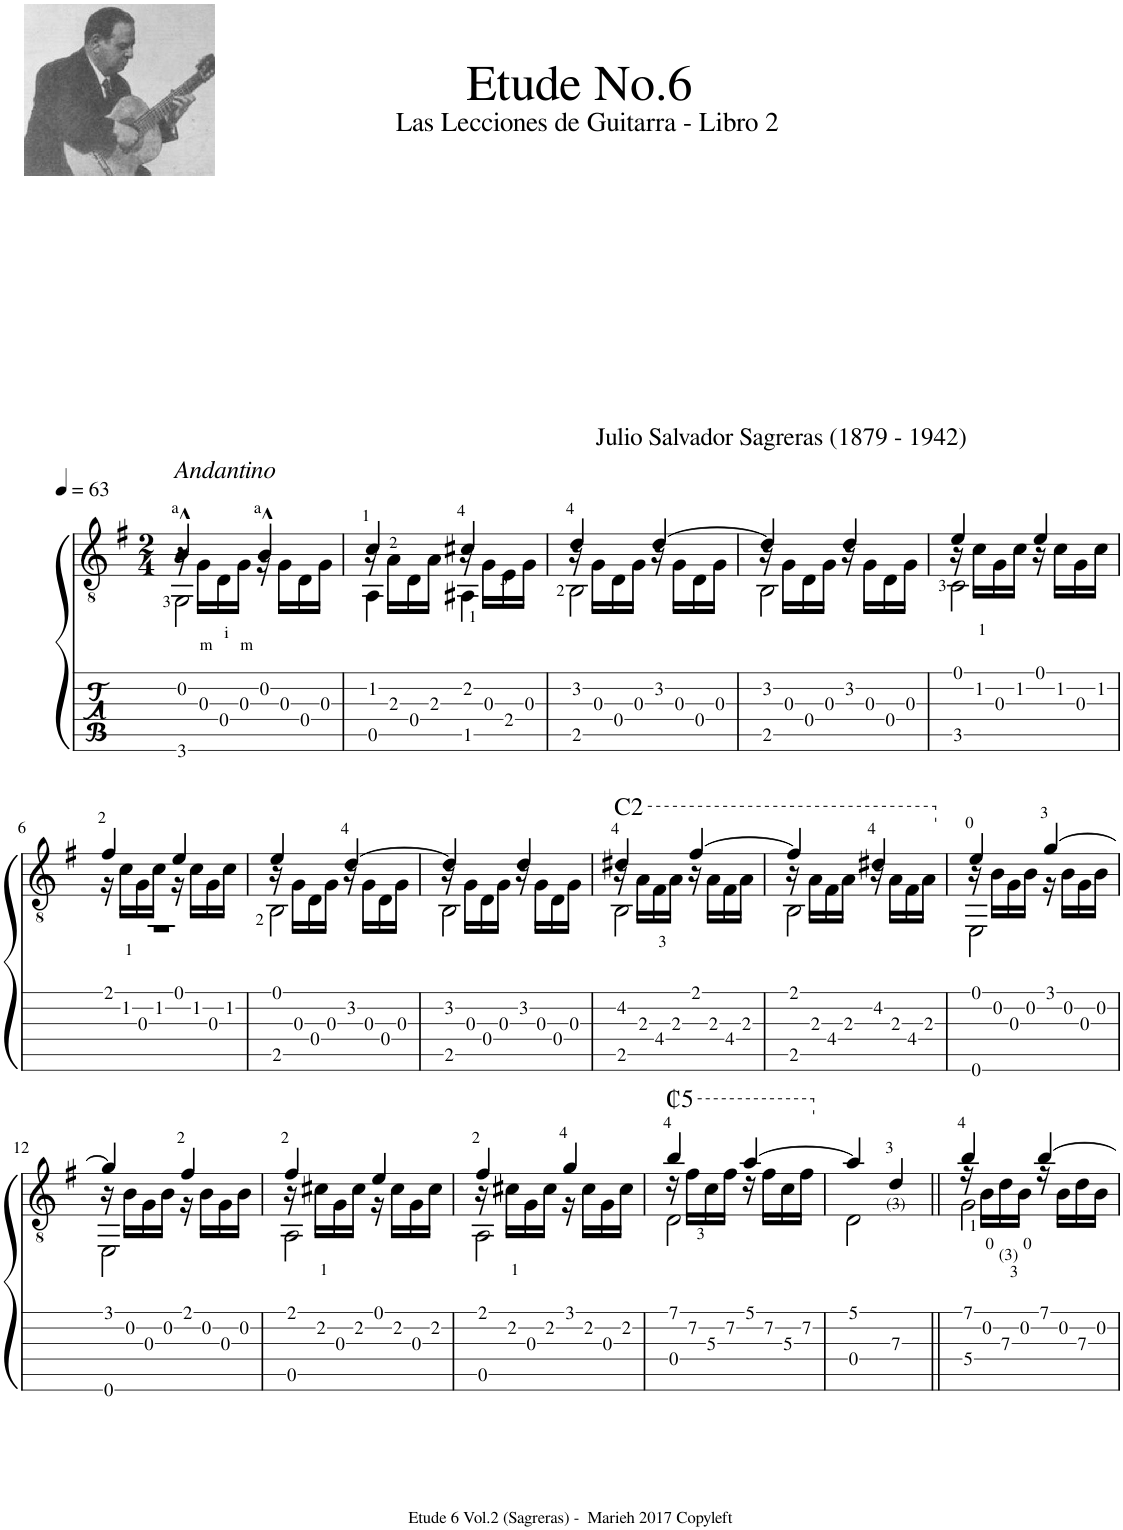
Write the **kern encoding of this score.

**kern	**kern
*part2	*part1
*staff2	*staff1
*I"Guitare classique [Tablature]	*I"Guitare classique
*stria6	*
*	*clefGv2
*k[f#]	*k[f#]
*M2/4	*M2/4
*MM63	*MM63
=1	=1
*^	*^
*	*^	*	*^
!	!	!	!LO:TX:a:i:t=Andantino	!	!
4B	16r	2GG	4B^^/	16r	2GG\
.	16GLL	.	.	16G<\LL	.
.	16D	.	.	16D<\	.
.	16GJJ	.	.	16G<\JJ	.
4B	16r	.	4B^^/	16r	.
.	16GLL	.	.	16G\LL	.
.	16D	.	.	16D\	.
.	16GJJ	.	.	16G\JJ	.
=2	=2	=2	=2	=2	=2
4c	16r	4AA	4c/	16r	4AA\
.	16ALL	.	.	16A\LL	.
.	16D	.	.	16D\	.
.	16AJJ	.	.	16A\JJ	.
4c#X	16r	4AA#X	4c#X/	16r	4AA#X\
.	16GLL	.	.	16G\LL	.
.	16E	.	.	16E<\	.
.	16GJJ	.	.	16G\JJ	.
=3	=3	=3	=3	=3	=3
4d	16r	2BB	4d/	16r	2BB\
.	16GLL	.	.	16G\LL	.
.	16D	.	.	16D\	.
.	16GJJ	.	.	16G\JJ	.
[4d	16r	.	[4d/	16r	.
.	16GLL	.	.	16G\LL	.
.	16D	.	.	16D\	.
.	16GJJ	.	.	16G\JJ	.
=4	=4	=4	=4	=4	=4
4d]	16r	2BB	4d/]	16r	2BB\
.	16GLL	.	.	16G\LL	.
.	16D	.	.	16D\	.
.	16GJJ	.	.	16G\JJ	.
4d	16r	.	4d/	16r	.
.	16GLL	.	.	16G\LL	.
.	16D	.	.	16D\	.
.	16GJJ	.	.	16G\JJ	.
=5	=5	=5	=5	=5	=5
4e	16r	2C	4e/	16r	2C\
.	16cLL	.	.	16c<\LL	.
.	16G	.	.	16G\	.
.	16cJJ	.	.	16c\JJ	.
4e	16r	.	4e/	16r	.
.	16cLL	.	.	16c\LL	.
.	16G	.	.	16G\	.
.	16cJJ	.	.	16c\JJ	.
!!LO:LB:g=z	!!	!!
=6	=6	=6	=6	=6	=6
4f#	16r	2r	4f#/	16r	2r
.	16cLL	.	.	16c<\LL	.
.	16G	.	.	16G\	.
.	16cJJ	.	.	16c\JJ	.
4e	16r	.	4e/	16r	.
.	16cLL	.	.	16c\LL	.
.	16G	.	.	16G\	.
.	16cJJ	.	.	16c\JJ	.
=7	=7	=7	=7	=7	=7
4e	16r	2BB	4e/	16r	2BB\
.	16GLL	.	.	16G\LL	.
.	16D	.	.	16D\	.
.	16GJJ	.	.	16G\JJ	.
[4d	16r	.	[4d/	16r	.
.	16GLL	.	.	16G\LL	.
.	16D	.	.	16D\	.
.	16GJJ	.	.	16G\JJ	.
=8	=8	=8	=8	=8	=8
4d]	16r	2BB	4d/]	16r	2BB\
.	16GLL	.	.	16G\LL	.
.	16D	.	.	16D\	.
.	16GJJ	.	.	16G\JJ	.
4d	16r	.	4d/	16r	.
.	16GLL	.	.	16G\LL	.
.	16D	.	.	16D\	.
.	16GJJ	.	.	16G\JJ	.
=9	=9	=9	=9	=9	=9
!	!	!	!LO:TX:a:t=C2	!	!
4d#X	16r	2BB	4d#X/	16r	2BB\
.	16ALL	.	.	16A\LL	.
.	16F#	.	.	16F#<\	.
.	16AJJ	.	.	16A\JJ	.
[4f#	16r	.	[4f#/	16r	.
.	16ALL	.	.	16A\LL	.
.	16F#	.	.	16F#\	.
.	16AJJ	.	.	16A\JJ	.
=10	=10	=10	=10	=10	=10
4f#]	16r	2BB	4f#/]	16r	2BB\
.	16ALL	.	.	16A\LL	.
.	16F#	.	.	16F#\	.
.	16AJJ	.	.	16A\JJ	.
4d#X	16r	.	4d#X/	16r	.
.	16ALL	.	.	16A\LL	.
.	16F#	.	.	16F#\	.
.	16AJJ	.	.	16A\JJ	.
=11	=11	=11	=11	=11	=11
4e	16r	2EE	4e/	16r	2EE\
.	16BLL	.	.	16B\LL	.
.	16G	.	.	16G\	.
.	16BJJ	.	.	16B\JJ	.
[4g	16r	.	[4g/	16r	.
.	16BLL	.	.	16B\LL	.
.	16G	.	.	16G\	.
.	16BJJ	.	.	16B\JJ	.
!!LO:LB:g=z	!!	!!
=12	=12	=12	=12	=12	=12
4g]	16r	2EE	4g/]	16r	2EE\
.	16BLL	.	.	16B\LL	.
.	16G	.	.	16G\	.
.	16BJJ	.	.	16B\JJ	.
4f#	16r	.	4f#/	16r	.
.	16BLL	.	.	16B\LL	.
.	16G	.	.	16G\	.
.	16BJJ	.	.	16B\JJ	.
=13	=13	=13	=13	=13	=13
4f#	16r	2AA	4f#/	16r	2AA\
.	16c#XLL	.	.	16c#X<\LL	.
.	16G	.	.	16G\	.
.	16c#JJ	.	.	16c#\JJ	.
4e	16r	.	4e/	16r	.
.	16c#LL	.	.	16c#\LL	.
.	16G	.	.	16G\	.
.	16c#JJ	.	.	16c#\JJ	.
=14	=14	=14	=14	=14	=14
4f#	16r	2AA	4f#/	16r	2AA\
.	16c#XLL	.	.	16c#X<\LL	.
.	16G	.	.	16G\	.
.	16c#JJ	.	.	16c#\JJ	.
4g	16r	.	4g/	16r	.
.	16c#LL	.	.	16c#\LL	.
.	16G	.	.	16G\	.
.	16c#JJ	.	.	16c#\JJ	.
=15	=15	=15	=15	=15	=15
!	!	!	!LO:TX:a:t=₵5	!	!
4b	16r	2D	4b/	16r	2D\
.	16f#LL	.	.	16f#\LL	.
.	16c	.	.	16c\	.
.	16f#JJ	.	.	16f#\JJ	.
[4a	16r	.	[4a/	16r	.
.	16f#LL	.	.	16f#\LL	.
.	16c	.	.	16c\	.
.	16f#JJ	.	.	16f#\JJ	.
*	*v	*v	*	*	*
*	*	*	*v	*v
=16	=16	=16	=16
4a]	2D	4a/]	2D\
4d	.	4d/	.
=17||	=17||	=17||	=17||
*	*^	*	*^
4b	16r	2G	4b/	16r	2G\
.	16BLL	.	.	16B<\LL	.
.	16d	.	.	16d\	.
.	16BJJ	.	.	16B<\JJ	.
[4b	16r	.	[4b/	16r	.
.	16BLL	.	.	16B\LL	.
.	16d	.	.	16d\	.
.	16BJJ	.	.	16B\JJ	.
*v	*v	*v	*	*	*
*	*v	*v	*v
=	=
*-	*-
